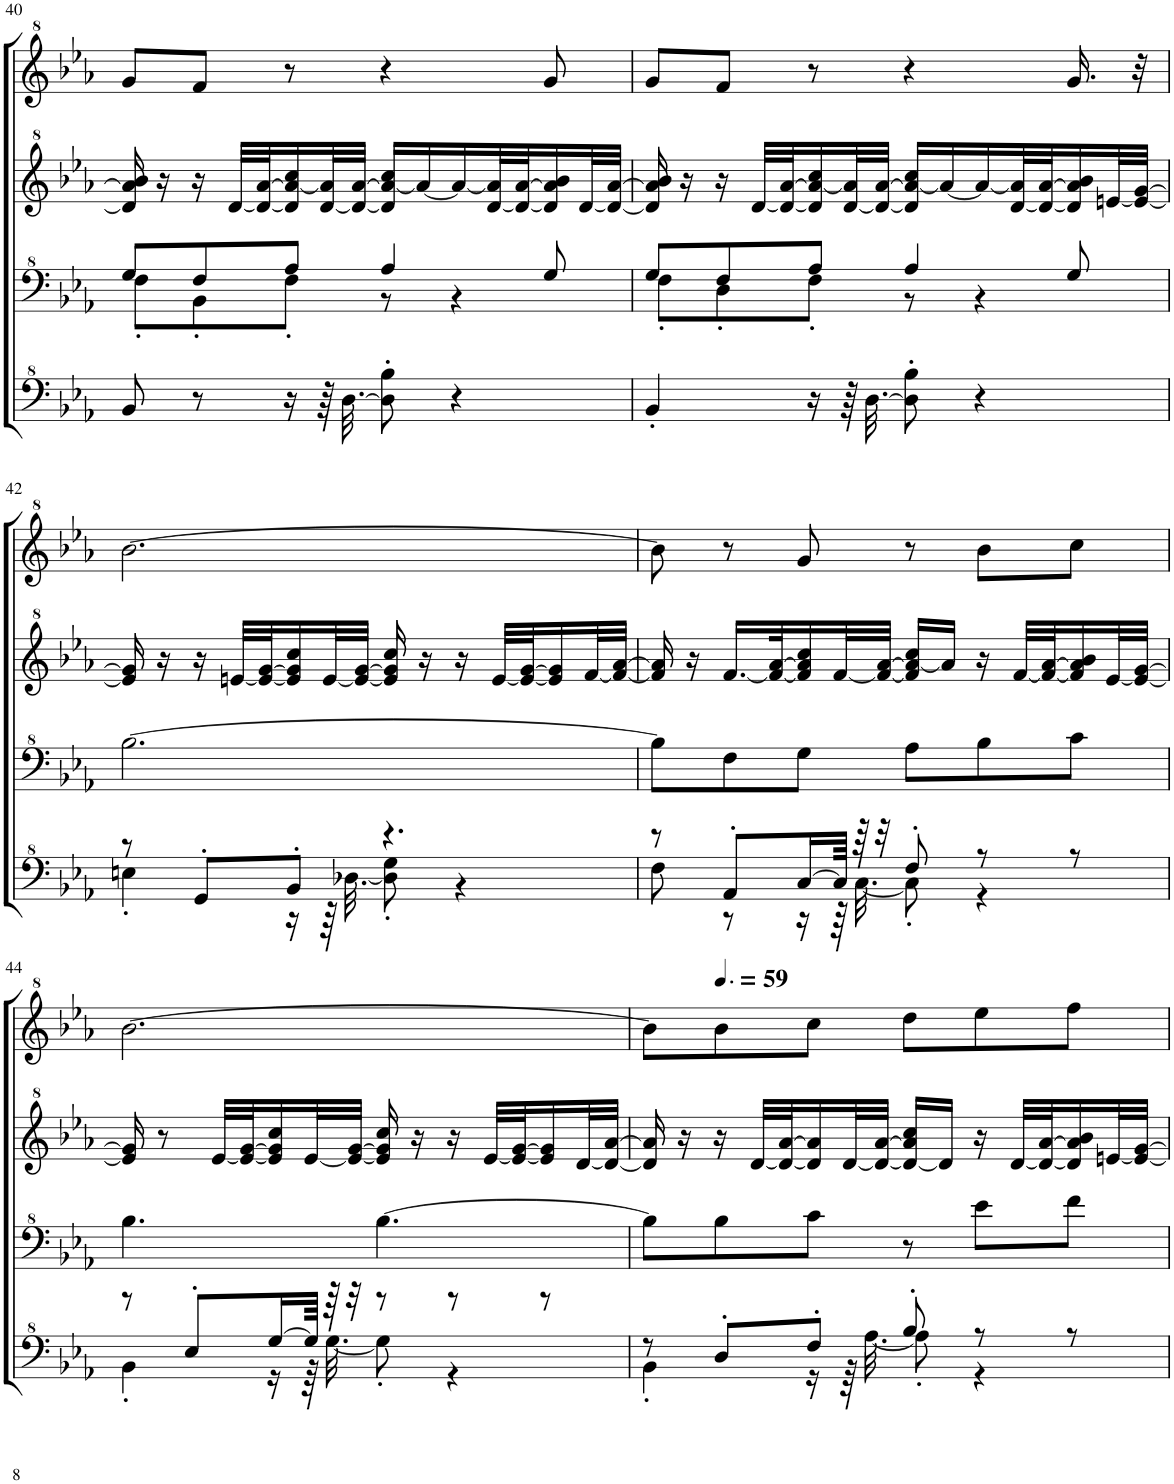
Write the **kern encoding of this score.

**kern	**kern	**kern	**kern
*part1	*part1	*part1	*part1
*staff4	*staff3	*staff2	*staff1
*I"Model III	*	*	*
!!LO:PB:g=z
*clefF^4	*clefF^4	*clefG^2	*clefG^2
*k[b-e-a-]	*k[b-e-a-]	*k[b-e-a-]	*k[b-e-a-]
*M6/8	*M6/8	*M6/8	*M6/8
=40	=40	=40	=40
*	*^	*	*
8B-/	8f'\L	8g/L	16dd/] 16aa-/] 16bb-/	8gg/L
.	.	.	16r	.
8r	8B-'\	8f/	16r	8ff/J
.	.	.	[32dd/LLL	.
.	.	.	32dd/_ [32aa-/J	.
16r	8f'\J	8a-/J	16dd/] 16aa-/_ 16ccc/	8r
64r	.	.	[32dd/ 32aa-/]L	.
[32.d\	.	.	.	.
.	.	.	32dd/_ [32aa-/JJJ	.
8d\]' 8b-\'	8r	4a-/	16dd/] 16aa-/_ 16ccc/LL	4r
.	.	.	16aa-/_	.
4r	4r	.	16aa-/_	.
.	.	.	[32dd/ 32aa-/]L	.
.	.	.	32dd/_ [32aa-/J	.
.	.	8g/	16dd/] 16aa-/] 16bb-/	8gg/
.	.	.	[32dd/L	.
.	.	.	32dd/_ [32aa-/JJJ	.
=41	=41	=41	=41	=41
4B-'/	8f'\L	8g/L	16dd/] 16aa-/] 16bb-/	8gg/L
.	.	.	16r	.
.	8d'\	8f/	16r	8ff/J
.	.	.	[32dd/LLL	.
.	.	.	32dd/_ [32aa-/J	.
16r	8f'\J	8a-/J	16dd/] 16aa-/_ 16ccc/	8r
64r	.	.	[32dd/ 32aa-/]L	.
[32.d\	.	.	.	.
.	.	.	32dd/_ [32aa-/JJJ	.
8d\]' 8b-\'	8r	4a-/	16dd/] 16aa-/_ 16ccc/LL	4r
.	.	.	16aa-/_	.
4r	4r	.	16aa-/_	.
.	.	.	[32dd/ 32aa-/]L	.
.	.	.	32dd/_ [32aa-/J	.
.	.	8g/	16dd/] 16aa-/] 16bb-/	16.gg/
.	.	.	[32een/L	.
.	.	.	32ee/_ [32gg/JJJ	32r
*	*v	*v	*	*
!!LO:LB:g=z
=42	=42	=42	=42
*^	*	*	*
8r	4en'\	[2.b-\	16ee/] 16gg/]	[2.bb-\
.	.	.	16r	.
8G'/L	.	.	16r	.
.	.	.	[32een/LLL	.
.	.	.	32ee/_ [32gg/J	.
8B-'/J	16r	.	16ee/] 16gg/] 16ccc/	.
.	64r	.	[32ee/L	.
.	[32.d-X\	.	.	.
.	.	.	32ee/_ [32gg/JJJ	.
4.r	8d-\]' 8g\'	.	16ee/] 16gg/] 16ccc/	.
.	.	.	16r	.
.	4r	.	16r	.
.	.	.	[32ee/LLL	.
.	.	.	32ee/_ [32gg/J	.
.	.	.	16ee/] 16gg/]	.
.	.	.	[32ff/L	.
.	.	.	32ff/_ [32aa-/JJJ	.
=43	=43	=43	=43	=43
8r	8f\	8b-\L]	16ff/] 16aa-/]	8bb-\]
.	.	.	16r	.
8A-'/L	8r	8f\	[16.ff/LL	8r
.	.	.	32ff/_ [32aa-/K	.
[16c/L	16r	8g\J	16ff/] 16aa-/] 16ccc/	8gg/
64c/JJkk]	64r	.	[32ff/L	.
64r	[32.c\	.	.	.
32r	.	.	32ff/_ [32aa-/JJJ	.
8f'/	8c'\]	8a-\L	16ff/] 16aa-/_ 16ccc/LL	8r
.	.	.	16aa-/JJ]	.
8r	4r	8b-\	16r	8bb-\L
.	.	.	[32ff/LLL	.
.	.	.	32ff/_ [32aa-/J	.
8r	.	8cc\J	16ff/] 16aa-/] 16bb-/	8ccc\J
.	.	.	[32ee-/L	.
.	.	.	32ee-/_ [32gg/JJJ	.
!!LO:LB:g=z
=44	=44	=44	=44	=44
8r	4B-'\	4.b-\	16ee-/] 16gg/]	[2.bb-\
.	.	.	8r	.
8e-'/L	.	.	.	.
.	.	.	[32ee-/LLL	.
.	.	.	32ee-/_ [32gg/J	.
[16g/L	16r	.	16ee-/] 16gg/] 16ccc/	.
64g/JJkk]	64r	.	[32ee-/L	.
64r	[32.g\	.	.	.
32r	.	.	32ee-/_ [32gg/JJJ	.
8r	8g'\]	[4.b-\	16ee-/] 16gg/] 16ccc/	.
.	.	.	16r	.
8r	4r	.	16r	.
.	.	.	[32ee-/LLL	.
.	.	.	32ee-/_ [32gg/J	.
8r	.	.	16ee-/] 16gg/]	.
.	.	.	[32dd/L	.
.	.	.	32dd/_ [32aa-/JJJ	.
=45	=45	=45	=45	=45
8r	4B-'\	8b-\L]	16dd/] 16aa-/]	8bb-\L]
.	.	.	16r	.
*	*	*	*	*MM89
8d'/L	.	8b-\	16r	8bb-\
.	.	.	[32dd/LLL	.
.	.	.	32dd/_ [32aa-/J	.
8f'/J	16r	8cc\J	16dd/] 16aa-/]	8ccc\J
.	64r	.	[32dd/L	.
.	[32.a-\	.	.	.
.	.	.	32dd/_ [32aa-/JJJ	.
8b-'/	8a-'\]	8r	16dd/_ 16aa-/] 16ccc/LL	8ddd\L
.	.	.	16dd/JJ]	.
8r	4r	8ee-\L	16r	8eee-\
.	.	.	[32dd/LLL	.
.	.	.	32dd/_ [32aa-/J	.
8r	.	8ff\J	16dd/] 16aa-/] 16bb-/	8fff\J
.	.	.	[32een/L	.
.	.	.	32ee/_ [32gg/JJJ	.
*v	*v	*	*	*
=	=	=	=
*-	*-	*-	*-
